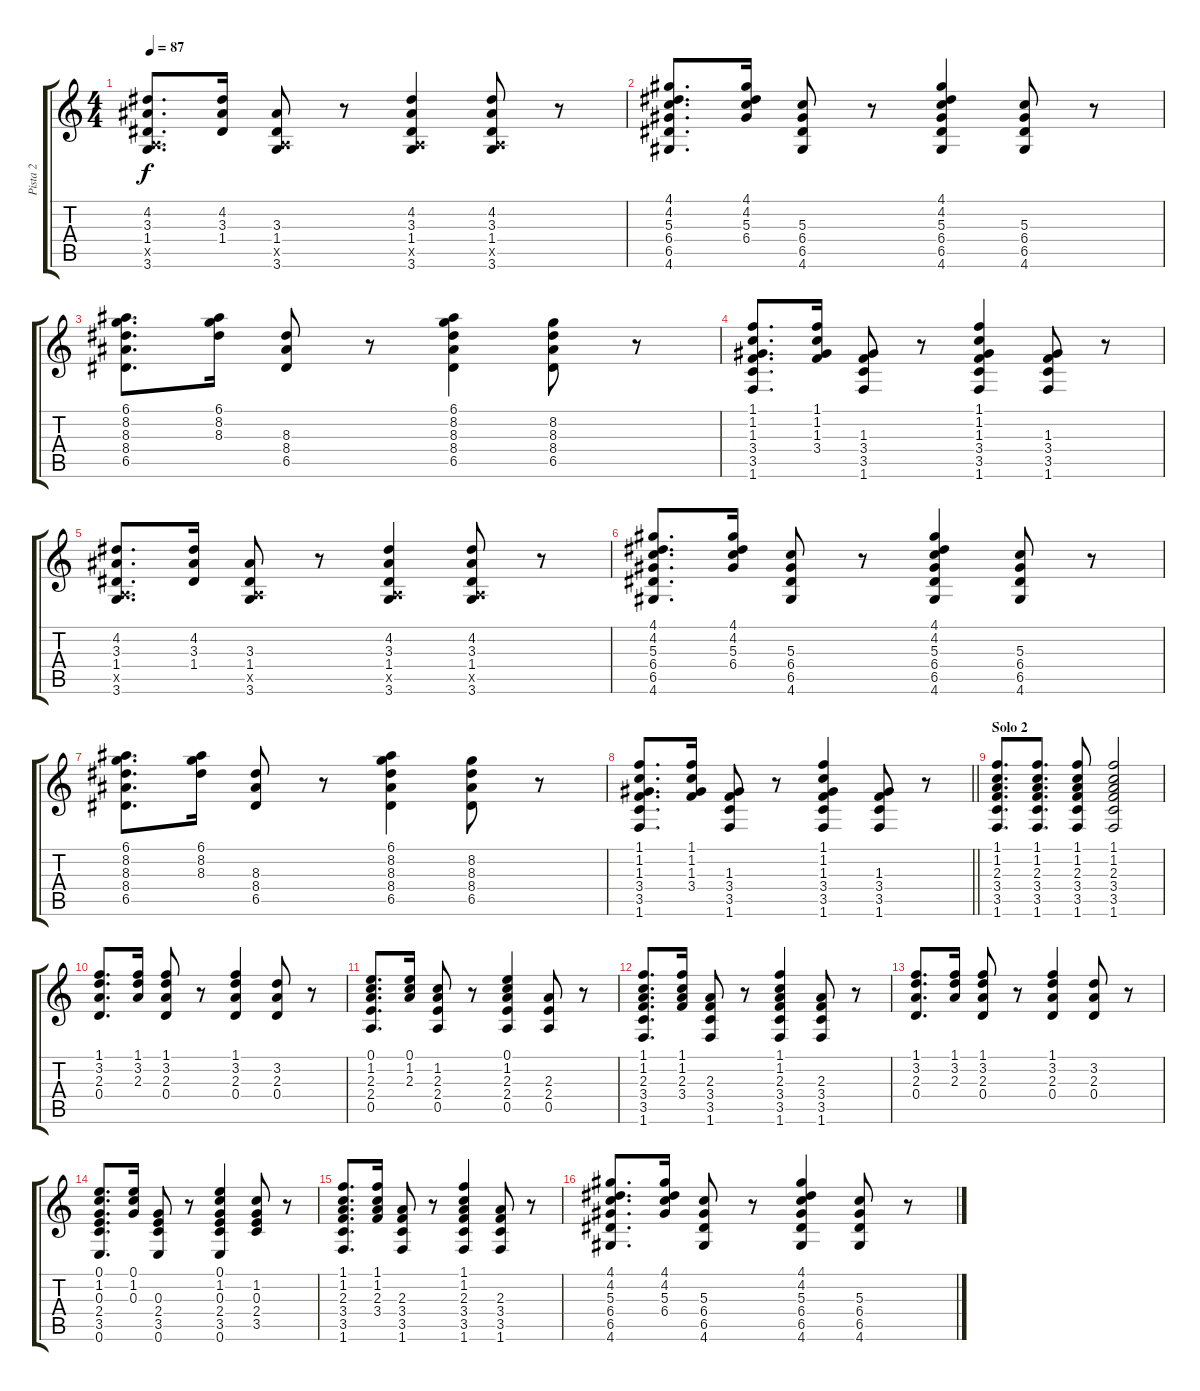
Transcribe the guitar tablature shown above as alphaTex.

\track ("Pista 2" "Pista 2") {instrument acousticguitarsteel}
\staff {score tabs}
\tuning (E4 B3 G3 D3 A2 E2) {hide}
\ts (4 4)
\tempo 87
\clef g2
\ks c
(4.2 3.3 1.4 0.5{x} 3.6).8{d dy f} (4.2 3.3 1.4).16 (3.3 1.4 0.5{x} 3.6).8 r.8 (4.2 3.3 1.4 0.5{x} 3.6).4 (4.2 3.3 1.4 0.5{x} 3.6).8 r.8 |
(4.1 4.2 5.3 6.4 6.5 4.6).8{d} (4.1 4.2 5.3 6.4).16 (5.3 6.4 6.5 4.6).8 r.8 (4.1 4.2 5.3 6.4 6.5 4.6).4 (5.3 6.4 6.5 4.6).8 r.8 |
(6.1 8.2 8.3 8.4 6.5).8{d} (6.1 8.2 8.3).16 (8.3 8.4 6.5).8 r.8 (6.1 8.2 8.3 8.4 6.5).4 (8.2 8.3 8.4 6.5).8 r.8 |
(1.1 1.2 1.3 3.4 3.5 1.6).8{d} (1.1 1.2 1.3 3.4).16 (1.3 3.4 3.5 1.6).8 r.8 (1.1 1.2 1.3 3.4 3.5 1.6).4 (1.3 3.4 3.5 1.6).8 r.8 |
(4.2 3.3 1.4 0.5{x} 3.6).8{d} (4.2 3.3 1.4).16 (3.3 1.4 0.5{x} 3.6).8 r.8 (4.2 3.3 1.4 0.5{x} 3.6).4 (4.2 3.3 1.4 0.5{x} 3.6).8 r.8 |
(4.1 4.2 5.3 6.4 6.5 4.6).8{d} (4.1 4.2 5.3 6.4).16 (5.3 6.4 6.5 4.6).8 r.8 (4.1 4.2 5.3 6.4 6.5 4.6).4 (5.3 6.4 6.5 4.6).8 r.8 |
(6.1 8.2 8.3 8.4 6.5).8{d} (6.1 8.2 8.3).16 (8.3 8.4 6.5).8 r.8 (6.1 8.2 8.3 8.4 6.5).4 (8.2 8.3 8.4 6.5).8 r.8 |
\barLineRight lightlight
(1.1 1.2 1.3 3.4 3.5 1.6).8{d} (1.1 1.2 1.3 3.4).16 (1.3 3.4 3.5 1.6).8 r.8 (1.1 1.2 1.3 3.4 3.5 1.6).4 (1.3 3.4 3.5 1.6).8 r.8 |
\section ("" "Solo 2")
(1.1 1.2 2.3 3.4 3.5 1.6).8{d} (1.1 1.2 2.3 3.4 3.5 1.6).8{d} (1.1 1.2 2.3 3.4 3.5 1.6).8 (1.1 1.2 2.3 3.4 3.5 1.6).2 |
(1.1 3.2 2.3 0.4).8{d} (1.1 3.2 2.3).16 (1.1 3.2 2.3 0.4).8 r.8 (1.1 3.2 2.3 0.4).4 (3.2 2.3 0.4).8 r.8 |
(0.1 1.2 2.3 2.4 0.5).8{d} (0.1 1.2 2.3).16 (1.2 2.3 2.4 0.5).8 r.8 (0.1 1.2 2.3 2.4 0.5).4 (2.3 2.4 0.5).8 r.8 |
(1.1 1.2 2.3 3.4 3.5 1.6).8{d} (1.1 1.2 2.3 3.4).16 (2.3 3.4 3.5 1.6).8 r.8 (1.1 1.2 2.3 3.4 3.5 1.6).4 (2.3 3.4 3.5 1.6).8 r.8 |
(1.1 3.2 2.3 0.4).8{d} (1.1 3.2 2.3).16 (1.1 3.2 2.3 0.4).8 r.8 (1.1 3.2 2.3 0.4).4 (3.2 2.3 0.4).8 r.8 |
(0.1 1.2 0.3 2.4 3.5 0.6).8{d} (0.1 1.2 0.3).16 (0.3 2.4 3.5 0.6).8 r.8 (0.1 1.2 0.3 2.4 3.5 0.6).4 (1.2 0.3 2.4 3.5).8 r.8 |
(1.1 1.2 2.3 3.4 3.5 1.6).8{d} (1.1 1.2 2.3 3.4).16 (2.3 3.4 3.5 1.6).8 r.8 (1.1 1.2 2.3 3.4 3.5 1.6).4 (2.3 3.4 3.5 1.6).8 r.8 |
(4.1 4.2 5.3 6.4 6.5 4.6).8{d} (4.1 4.2 5.3 6.4).16 (5.3 6.4 6.5 4.6).8 r.8 (4.1 4.2 5.3 6.4 6.5 4.6).4 (5.3 6.4 6.5 4.6).8 r.8
